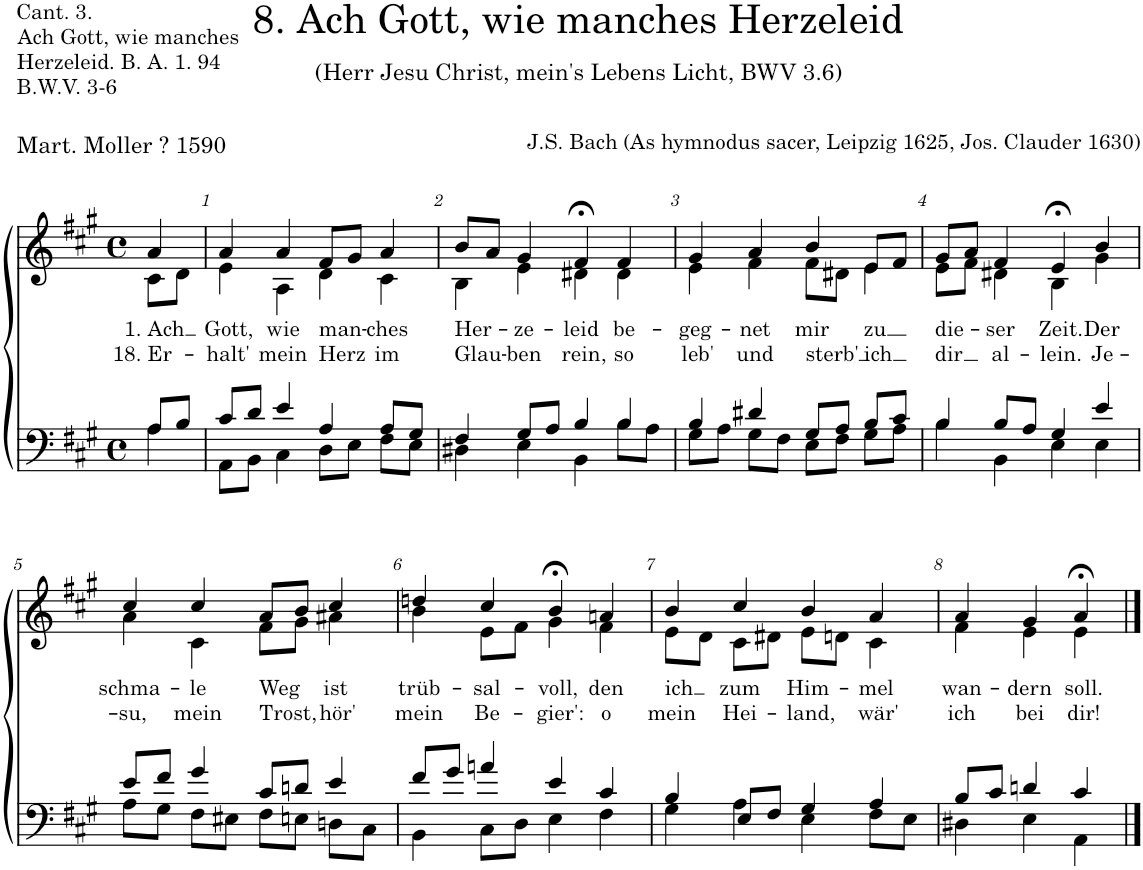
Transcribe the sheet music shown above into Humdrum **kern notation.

**kern	**kern	**text	**text
*part2	*part1	*part1	*part1
*staff2	*staff1	*staff1	*staff1
*I"Tenor/Bass	*I"Soprano/Alto	*	*
*clefF4	*clefG2	*	*
*k[f#c#g#]	*k[f#c#g#]	*	*
*M4/4	*M4/4	*	*
*met(c)	*met(c)	*	*
=	=	=	=
*^	*	*	*
!	!	!	!LO:LY:b	!LO:LY:b
*	*	*^	*	*
8A/L	4A\	4a/	8c#\L	1. Ach	18. Er-
8B/J	.	.	8d\J	.	.
=1	=1	=1	=1	=1	=1
!	!	!	!	!LO:LY:b	!LO:LY:b
8c#/L	8AA\L	4a/	4e\	Gott,	-halt'
8d/J	8BB\J	.	.	.	.
!	!	!	!	!LO:LY:b	!LO:LY:b
4e/	4C#\	4a/	4A\	wie	mein
!	!	!	!	!LO:LY:b	!LO:LY:b
4A/	8D\L	8f#/L	4d\	man-	Herz
.	8E\J	8g#/J	.	.	.
!	!	!	!	!LO:LY:b	!LO:LY:b
8A/L	8F#\L	4a/	4c#\	-ches	im
8G#/J	8E\J	.	.	.	.
=2	=2	=2	=2	=2	=2
!	!	!	!	!LO:LY:b	!LO:LY:b
4F#/	4D#X\	8b/L	4B\	Her-	Glau-
.	.	8a/J	.	.	.
!	!	!	!	!LO:LY:b	!LO:LY:b
8G#/L	4E\	4g#/	4e\	-ze-	-ben
8A/J	.	.	.	.	.
!	!	!	!	!LO:LY:b	!LO:LY:b
4B/	4BB\	4f#;<,/	4d#X\	-leid	rein,
!	!	!	!	!LO:LY:b	!LO:LY:b
4B/	8B\L	4f#/	4d#\	be-	so
.	8A\J	.	.	.	.
=3	=3	=3	=3	=3	=3
!	!	!	!	!LO:LY:b	!LO:LY:b
4B/	8G#\L	4g#/	4e\	-geg-	leb'
.	8A\J	.	.	.	.
!	!	!	!	!LO:LY:b	!LO:LY:b
4d#X/	8G#\L	4a/	4f#\	-net	und
.	8F#\J	.	.	.	.
!	!	!	!	!LO:LY:b	!LO:LY:b
8G#/L	8E\L	4b/	8f#\L	mir	sterb'
8A/J	8F#\J	.	8d#X\J	.	.
!	!	!	!	!LO:LY:b	!LO:LY:b
8B/L	8G#\L	8e/L	4e\	zu	ich
8c#/J	8A\J	8f#/J	.	.	.
=4	=4	=4	=4	=4	=4
!	!	!	!	!LO:LY:b	!LO:LY:b
4B/	4B\	8g#/L	8e\L	die-	dir
.	.	8a/J	8f#\J	.	.
!	!	!	!	!LO:LY:b	!LO:LY:b
8B/L	4BB\	4f#/	4d#X\	-ser	al-
8A/J	.	.	.	.	.
!	!	!	!	!LO:LY:b	!LO:LY:b
4G#/	4E\	4e;<,/	4B\	Zeit.	-lein.
!	!	!	!	!LO:LY:b	!LO:LY:b
4e/	4E\	4b/	4g#\	Der	Je-
!!LO:LB:g=z	!!
=5	=5	=5	=5	=5	=5
!	!	!	!	!LO:LY:b	!LO:LY:b
8e/L	8A\L	4cc#/	4a\	schma-	-su,
8f#/J	8G#\J	.	.	.	.
!	!	!	!	!LO:LY:b	!LO:LY:b
4g#/	8F#\L	4cc#/	4c#\	-le	mein
.	8E#X\J	.	.	.	.
!	!	!	!	!LO:LY:b	!LO:LY:b
8c#/L	8F#\L	8a/L	8f#\L	Weg	Trost,
8dn/J	8En\J	8b/J	8g#\J	.	.
!	!	!	!	!LO:LY:b	!LO:LY:b
4e/	8Dn\L	4cc#/	4a#X\	ist	hör'
.	8C#\J	.	.	.	.
=6	=6	=6	=6	=6	=6
!	!	!	!	!LO:LY:b	!LO:LY:b
8f#/L	4BB\	4ddn/	4b\	trüb-	mein
8g#/J	.	.	.	.	.
!	!	!	!	!LO:LY:b	!LO:LY:b
4an/	8C#\L	4cc#/	8e\L	-sal-	Be-
.	8D\J	.	8f#\J	.	.
!	!	!	!	!LO:LY:b	!LO:LY:b
4e/	4E\	4b;<,/	4g#\	-voll,	-gier':
!	!	!	!	!LO:LY:b	!LO:LY:b
4c#/	4F#\	4an/	4f#\	den	o
=7	=7	=7	=7	=7	=7
!	!	!	!	!LO:LY:b	!LO:LY:b
4B/	4G#\	4b/	8e\L	ich	mein
.	.	.	8d\J	.	.
!	!	!	!	!LO:LY:b	!LO:LY:b
8E/L	4A\	4cc#/	8c#\L	zum	Hei-
8F#/J	.	.	8d#X\J	.	.
!	!	!	!	!LO:LY:b	!LO:LY:b
4G#/	4E\	4b/	8e\L	Him-	-land,
.	.	.	8dn\J	.	.
!	!	!	!	!LO:LY:b	!LO:LY:b
4A/	8F#\L	4a/	4c#\	-mel	wär'
.	8E\J	.	.	.	.
=8	=8	=8	=8	=8	=8
!	!	!	!	!LO:LY:b	!LO:LY:b
8B/L	4D#X\	4a/	4f#\	wan-	ich
8c#/J	.	.	.	.	.
!	!	!	!	!LO:LY:b	!LO:LY:b
4dn/	4E\	4g#/	4e\	-dern	bei
!	!	!	!	!LO:LY:b	!LO:LY:b
4c#/	4AA\	4a;</	4e\	soll.	dir!
*v	*v	*	*	*	*
*	*v	*v	*	*
==	==	==	==
*-	*-	*-	*-
